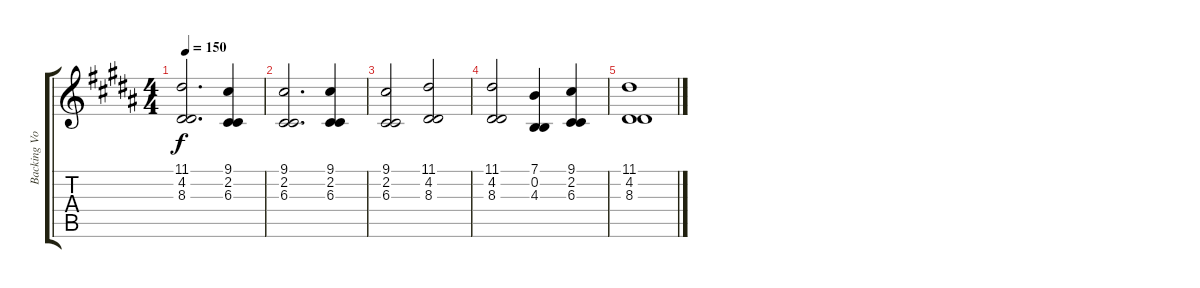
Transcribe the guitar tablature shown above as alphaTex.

\track ("Backing Vocals" "Backing Vo") {instrument altosax}
\staff {score tabs}
\tuning (E4 B3 G3 D3 A2 E2) {hide}
\ts (4 4)
\tempo 150
\clef g2
\ks b
(11.1 4.2 8.3).2{d dy f} (9.1 2.2 6.3).4 |
(9.1 2.2 6.3).2{d} (9.1 2.2 6.3).4 |
(9.1 2.2 6.3).2 (11.1 4.2 8.3).2 |
(11.1 4.2 8.3).2 (7.1 0.2 4.3).4 (9.1 2.2 6.3).4 |
(11.1 4.2 8.3).1
